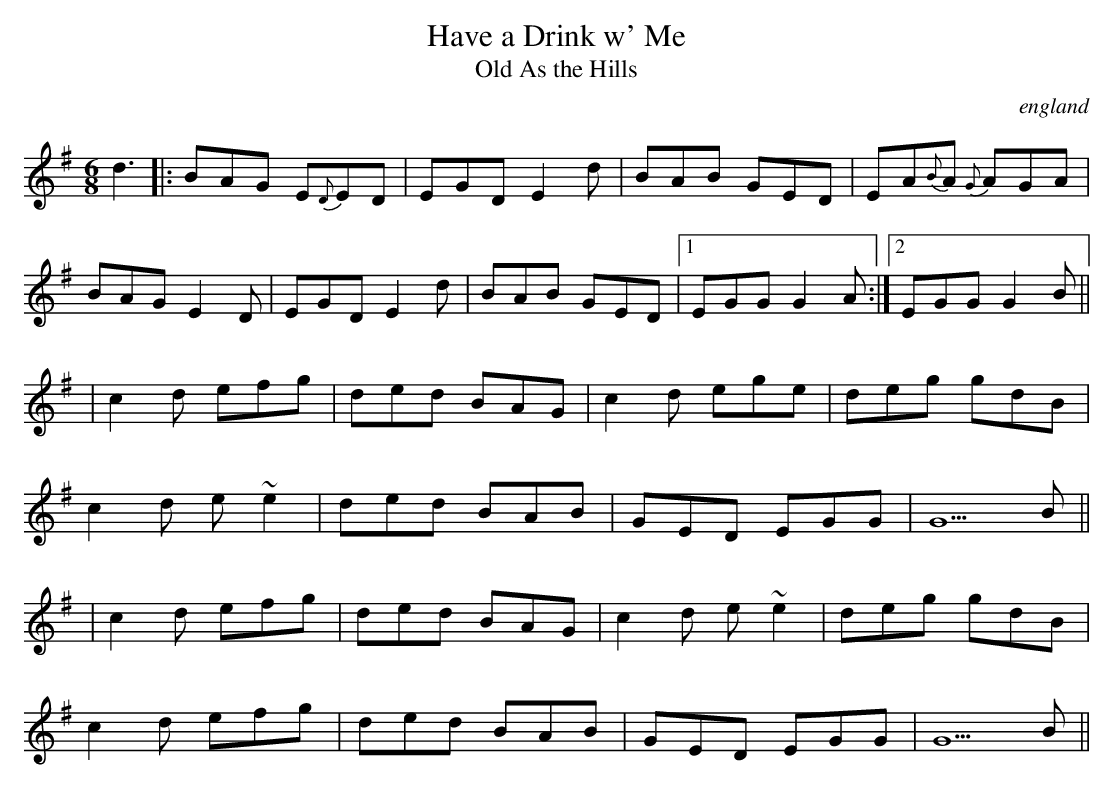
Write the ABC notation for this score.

X:1
T:Have a Drink w' Me
T:Old As the Hills
O:england
M:6/8
L:1/8
K:G
d3|:BAG E{D}ED| EGD E2d| BAB GED| EA{B}A {G}AGA|
BAG E2D| EGD E2d|BAB GED|1 EGG G2A:|2 EGG G2B||
|c2d efg|ded BAG|c2d ege|deg gdB|
c2d e~e2|ded BAB|GED EGG |G5B||
|c2d efg|ded BAG|c2d e~e2|deg gdB|
c2d efg|ded BAB|GED EGG |G5B||
